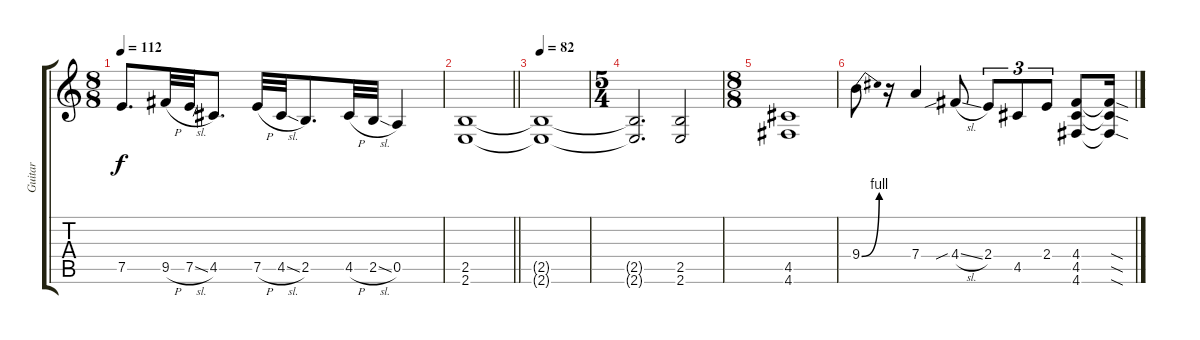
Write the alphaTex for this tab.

\track ("Guitar" "Guitar") {instrument distortionguitar}
\staff {score tabs}
\tuning (E4 B3 G3 D3 A2 D2) {hide}
\ts (8 8)
\tempo 112
\clef g2
\ks c
7.5.8{d dy f} 9.5{h}.32 7.5{sl}.32 4.5.8{d} 7.5{h}.32 4.5{sl}.32 2.5.8{d} 4.5{h}.32 2.5{sl}.32 0.5.4 |
\barLineRight lightlight
(2.5 2.6).1 |
\tempo 82
(2.5{t} 2.6{t}).1 |
\ts (5 4)
(2.5{t} 2.6{t}).2{d} (2.5 2.6).2 |
\ts (8 8)
(4.5 4.6).1 |
9.4{be (bend 0 0 60 4)}.8 r.16 7.4.4 4.4{sib sl}.8 2.4.8{tu (3 2)} 4.5.8{tu (3 2)} 2.4.8{tu (3 2)} (4.4 4.5 4.6).8 (4.4{sod t} 4.5{sod t} 4.6{sod t}).16
